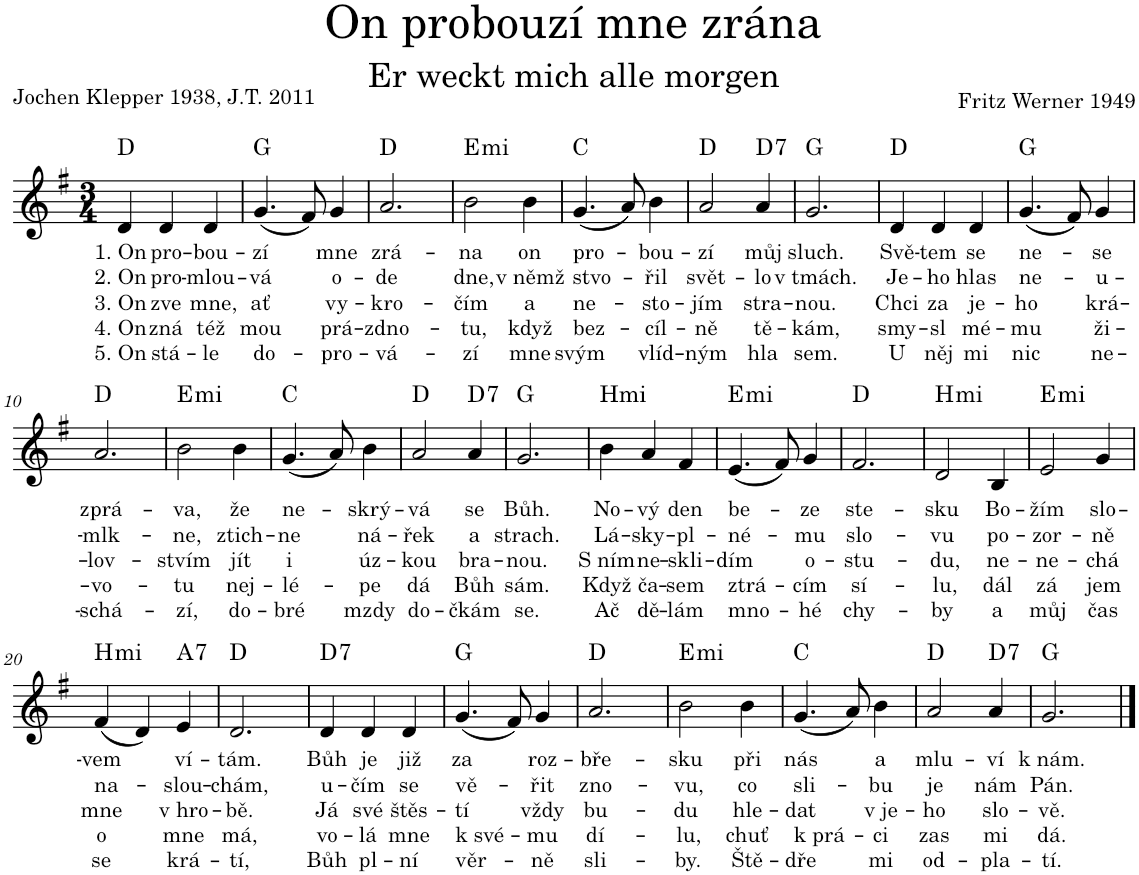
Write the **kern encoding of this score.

**kern	**text	**text	**text	**text	**text	**harte
*part1	*part1	*part1	*part1	*part1	*part1	*part1
*staff1	*staff1	*staff1	*staff1	*staff1	*staff1	*
*I"Hlas	*	*	*	*	*	*
*I'Hl.	*	*	*	*	*	*
*clefG2	*	*	*	*	*	*
*k[f#]	*	*	*	*	*	*
*M3/4	*	*	*	*	*	*
=1	=1	=1	=1	=1	=1	=1
!	!LO:LY:b	!LO:LY:b	!LO:LY:b	!LO:LY:b	!LO:LY:b	!
4d/	1. On	2. On	3. On	4. On	5. On	D:maj
!	!LO:LY:b	!LO:LY:b	!LO:LY:b	!LO:LY:b	!LO:LY:b	!
4d/	pro-	pro-	zve	zná	stá-	.
!	!LO:LY:b	!LO:LY:b	!LO:LY:b	!LO:LY:b	!LO:LY:b	!
4d/	-bou-	-mlou-	mne,	též	-le	.
=2	=2	=2	=2	=2	=2	=2
!	!LO:LY:b	!LO:LY:b	!LO:LY:b	!LO:LY:b	!LO:LY:b	!
(4.g/	-zí	-vá	ať	mou	do-	G:maj
8f#/)	.	.	.	.	.	.
!	!LO:LY:b	!LO:LY:b	!LO:LY:b	!LO:LY:b	!LO:LY:b	!
4g/	mne	o-	vy-	prá-	-pro-	.
=3	=3	=3	=3	=3	=3	=3
!	!LO:LY:b	!LO:LY:b	!LO:LY:b	!LO:LY:b	!LO:LY:b	!
2.a/	zrá-	-de	-kro-	-zdno-	-vá-	D:maj
=4	=4	=4	=4	=4	=4	=4
!	!LO:LY:b	!LO:LY:b	!LO:LY:b	!LO:LY:b	!LO:LY:b	!LO:H:kt=mi
2b\	-na	dne,	-čím	-tu,	-zí	E:min
!	!LO:LY:b	!LO:LY:b	!LO:LY:b	!LO:LY:b	!LO:LY:b	!
4b\	on	v němž	a	když	mne	.
=5	=5	=5	=5	=5	=5	=5
!	!LO:LY:b	!LO:LY:b	!LO:LY:b	!LO:LY:b	!LO:LY:b	!
(4.g/	pro-	stvo-	ne-	bez-	svým	C:maj
8a/)	.	.	.	.	.	.
!	!LO:LY:b	!LO:LY:b	!LO:LY:b	!LO:LY:b	!LO:LY:b	!
4b\	-bou-	-řil	-sto-	-cíl-	vlíd-	.
=6	=6	=6	=6	=6	=6	=6
!	!LO:LY:b	!LO:LY:b	!LO:LY:b	!LO:LY:b	!LO:LY:b	!
2a/	-zí	svět-	-jím	-ně	-ným	D:maj
!	!LO:LY:b	!LO:LY:b	!LO:LY:b	!LO:LY:b	!LO:LY:b	!LO:H:kt=7
4a/	můj	-lo	stra-	tě-	hla	D:7
=7	=7	=7	=7	=7	=7	=7
!	!LO:LY:b	!LO:LY:b	!LO:LY:b	!LO:LY:b	!LO:LY:b	!
2.g/	sluch.	v tmách.	-nou.	-kám,	sem.	G:maj
=8	=8	=8	=8	=8	=8	=8
!	!LO:LY:b	!LO:LY:b	!LO:LY:b	!LO:LY:b	!LO:LY:b	!
4d/	Svě-	Je-	Chci	smy-	U	D:maj
!	!LO:LY:b	!LO:LY:b	!LO:LY:b	!LO:LY:b	!LO:LY:b	!
4d/	-tem	-ho	za	-sl	něj	.
!	!LO:LY:b	!LO:LY:b	!LO:LY:b	!LO:LY:b	!LO:LY:b	!
4d/	se	hlas	je-	mé-	mi	.
=9	=9	=9	=9	=9	=9	=9
!	!LO:LY:b	!LO:LY:b	!LO:LY:b	!LO:LY:b	!LO:LY:b	!
(4.g/	ne-	ne-	-ho	-mu	nic	G:maj
8f#/)	.	.	.	.	.	.
!	!LO:LY:b	!LO:LY:b	!LO:LY:b	!LO:LY:b	!LO:LY:b	!
4g/	-se	-u-	krá-	ži-	ne-	.
!!LO:LB:g=z
=10	=10	=10	=10	=10	=10	=10
!	!LO:LY:b	!LO:LY:b	!LO:LY:b	!LO:LY:b	!LO:LY:b	!
2.a/	zprá-	-mlk-	-lov-	-vo-	-schá-	D:maj
=11	=11	=11	=11	=11	=11	=11
!	!LO:LY:b	!LO:LY:b	!LO:LY:b	!LO:LY:b	!LO:LY:b	!LO:H:kt=mi
2b\	-va,	-ne,	-stvím	-tu	-zí,	E:min
!	!LO:LY:b	!LO:LY:b	!LO:LY:b	!LO:LY:b	!LO:LY:b	!
4b\	že	ztich-	jít	nej-	do-	.
=12	=12	=12	=12	=12	=12	=12
!	!LO:LY:b	!LO:LY:b	!LO:LY:b	!LO:LY:b	!LO:LY:b	!
(4.g/	ne-	-ne	i	-lé-	-bré	C:maj
8a/)	.	.	.	.	.	.
!	!LO:LY:b	!LO:LY:b	!LO:LY:b	!LO:LY:b	!LO:LY:b	!
4b\	-skrý-	ná-	úz-	-pe	mzdy	.
=13	=13	=13	=13	=13	=13	=13
!	!LO:LY:b	!LO:LY:b	!LO:LY:b	!LO:LY:b	!LO:LY:b	!
2a/	-vá	-řek	-kou	dá	do-	D:maj
!	!LO:LY:b	!LO:LY:b	!LO:LY:b	!LO:LY:b	!LO:LY:b	!LO:H:kt=7
4a/	se	a	bra-	Bůh	-čkám	D:7
=14	=14	=14	=14	=14	=14	=14
!	!LO:LY:b	!LO:LY:b	!LO:LY:b	!LO:LY:b	!LO:LY:b	!
2.g/	Bůh.	strach.	-nou.	sám.	se.	G:maj
=15	=15	=15	=15	=15	=15	=15
!	!LO:LY:b	!LO:LY:b	!LO:LY:b	!LO:LY:b	!LO:LY:b	!LO:H:kt=Hmi
4b\	No-	Lá-	S ním	Když	Ač	N
!	!LO:LY:b	!LO:LY:b	!LO:LY:b	!LO:LY:b	!LO:LY:b	!
4a/	-vý	-sky-	ne-	ča-	dě-	.
!	!LO:LY:b	!LO:LY:b	!LO:LY:b	!LO:LY:b	!LO:LY:b	!
4f#/	den	-pl-	-skli-	-sem	-lám	.
=16	=16	=16	=16	=16	=16	=16
!	!LO:LY:b	!LO:LY:b	!LO:LY:b	!LO:LY:b	!LO:LY:b	!LO:H:kt=mi
(4.e/	be-	-né-	-dím	ztrá-	mno-	E:min
8f#/)	.	.	.	.	.	.
!	!LO:LY:b	!LO:LY:b	!LO:LY:b	!LO:LY:b	!LO:LY:b	!
4g/	-ze	-mu	o-	-cím	-hé	.
=17	=17	=17	=17	=17	=17	=17
!	!LO:LY:b	!LO:LY:b	!LO:LY:b	!LO:LY:b	!LO:LY:b	!
2.f#/	ste-	slo-	-stu-	sí-	chy-	D:maj
=18	=18	=18	=18	=18	=18	=18
!	!LO:LY:b	!LO:LY:b	!LO:LY:b	!LO:LY:b	!LO:LY:b	!LO:H:kt=mi
2d/	-sku	-vu	-du,	-lu,	-by	B:min
!	!LO:LY:b	!LO:LY:b	!LO:LY:b	!LO:LY:b	!LO:LY:b	!
4B/	Bo-	po-	ne-	dál	a	.
=19	=19	=19	=19	=19	=19	=19
!	!LO:LY:b	!LO:LY:b	!LO:LY:b	!LO:LY:b	!LO:LY:b	!LO:H:kt=mi
2e/	-žím	-zor-	-ne-	zá	můj	E:min
!	!LO:LY:b	!LO:LY:b	!LO:LY:b	!LO:LY:b	!LO:LY:b	!
4g/	slo-	-ně	-chá	jem	čas	.
!!LO:LB:g=z
=20	=20	=20	=20	=20	=20	=20
!	!LO:LY:b	!LO:LY:b	!LO:LY:b	!LO:LY:b	!LO:LY:b	!LO:H:kt=mi
(4f#/	-vem	na-	mne	o	se	B:min
4d/)	.	.	.	.	.	.
!	!LO:LY:b	!LO:LY:b	!LO:LY:b	!LO:LY:b	!LO:LY:b	!LO:H:kt=7
4e/	ví-	-slou-	v hro-	mne	krá-	A:7
=21	=21	=21	=21	=21	=21	=21
!	!LO:LY:b	!LO:LY:b	!LO:LY:b	!LO:LY:b	!LO:LY:b	!
2.d/	-tám.	-chám,	-bě.	má,	-tí,	D:maj
=22	=22	=22	=22	=22	=22	=22
!	!LO:LY:b	!LO:LY:b	!LO:LY:b	!LO:LY:b	!LO:LY:b	!LO:H:kt=7
4d/	Bůh	u-	Já	vo-	Bůh	D:7
!	!LO:LY:b	!LO:LY:b	!LO:LY:b	!LO:LY:b	!LO:LY:b	!
4d/	je	-čím	své	-lá	pl-	.
!	!LO:LY:b	!LO:LY:b	!LO:LY:b	!LO:LY:b	!LO:LY:b	!
4d/	již	se	štěs-	mne	-ní	.
=23	=23	=23	=23	=23	=23	=23
!	!LO:LY:b	!LO:LY:b	!LO:LY:b	!LO:LY:b	!LO:LY:b	!
(4.g/	za	vě-	-tí	k své-	věr-	G:maj
8f#/)	.	.	.	.	.	.
!	!LO:LY:b	!LO:LY:b	!LO:LY:b	!LO:LY:b	!LO:LY:b	!
4g/	roz-	-řit	vždy	-mu	-ně	.
=24	=24	=24	=24	=24	=24	=24
!	!LO:LY:b	!LO:LY:b	!LO:LY:b	!LO:LY:b	!LO:LY:b	!LO:H:n=2:kt=N.C.
2.a/	-bře-	zno-	bu-	dí-	sli-	D:maj N
=25	=25	=25	=25	=25	=25	=25
!	!LO:LY:b	!LO:LY:b	!LO:LY:b	!LO:LY:b	!LO:LY:b	!LO:H:kt=mi
2b\	-sku	-vu,	-du	-lu,	-by.	E:min
!	!LO:LY:b	!LO:LY:b	!LO:LY:b	!LO:LY:b	!LO:LY:b	!
4b\	při	co	hle-	chuť	Ště-	.
=26	=26	=26	=26	=26	=26	=26
!	!LO:LY:b	!LO:LY:b	!LO:LY:b	!LO:LY:b	!LO:LY:b	!
(4.g/	nás	sli-	-dat	k prá-	-dře	C:maj
8a/)	.	.	.	.	.	.
!	!LO:LY:b	!LO:LY:b	!LO:LY:b	!LO:LY:b	!LO:LY:b	!
4b\	a	-bu	v je-	-ci	mi	.
=27	=27	=27	=27	=27	=27	=27
!	!LO:LY:b	!LO:LY:b	!LO:LY:b	!LO:LY:b	!LO:LY:b	!
2a/	mlu-	je	-ho	zas	od-	D:maj
!	!LO:LY:b	!LO:LY:b	!LO:LY:b	!LO:LY:b	!LO:LY:b	!LO:H:kt=7
4a/	-ví	nám	slo-	mi	-pla-	D:7
=28	=28	=28	=28	=28	=28	=28
!	!LO:LY:b	!LO:LY:b	!LO:LY:b	!LO:LY:b	!LO:LY:b	!
2.g/	k nám.	Pán.	-vě.	dá.	-tí.	G:maj
==	==	==	==	==	==	==
*-	*-	*-	*-	*-	*-	*-
